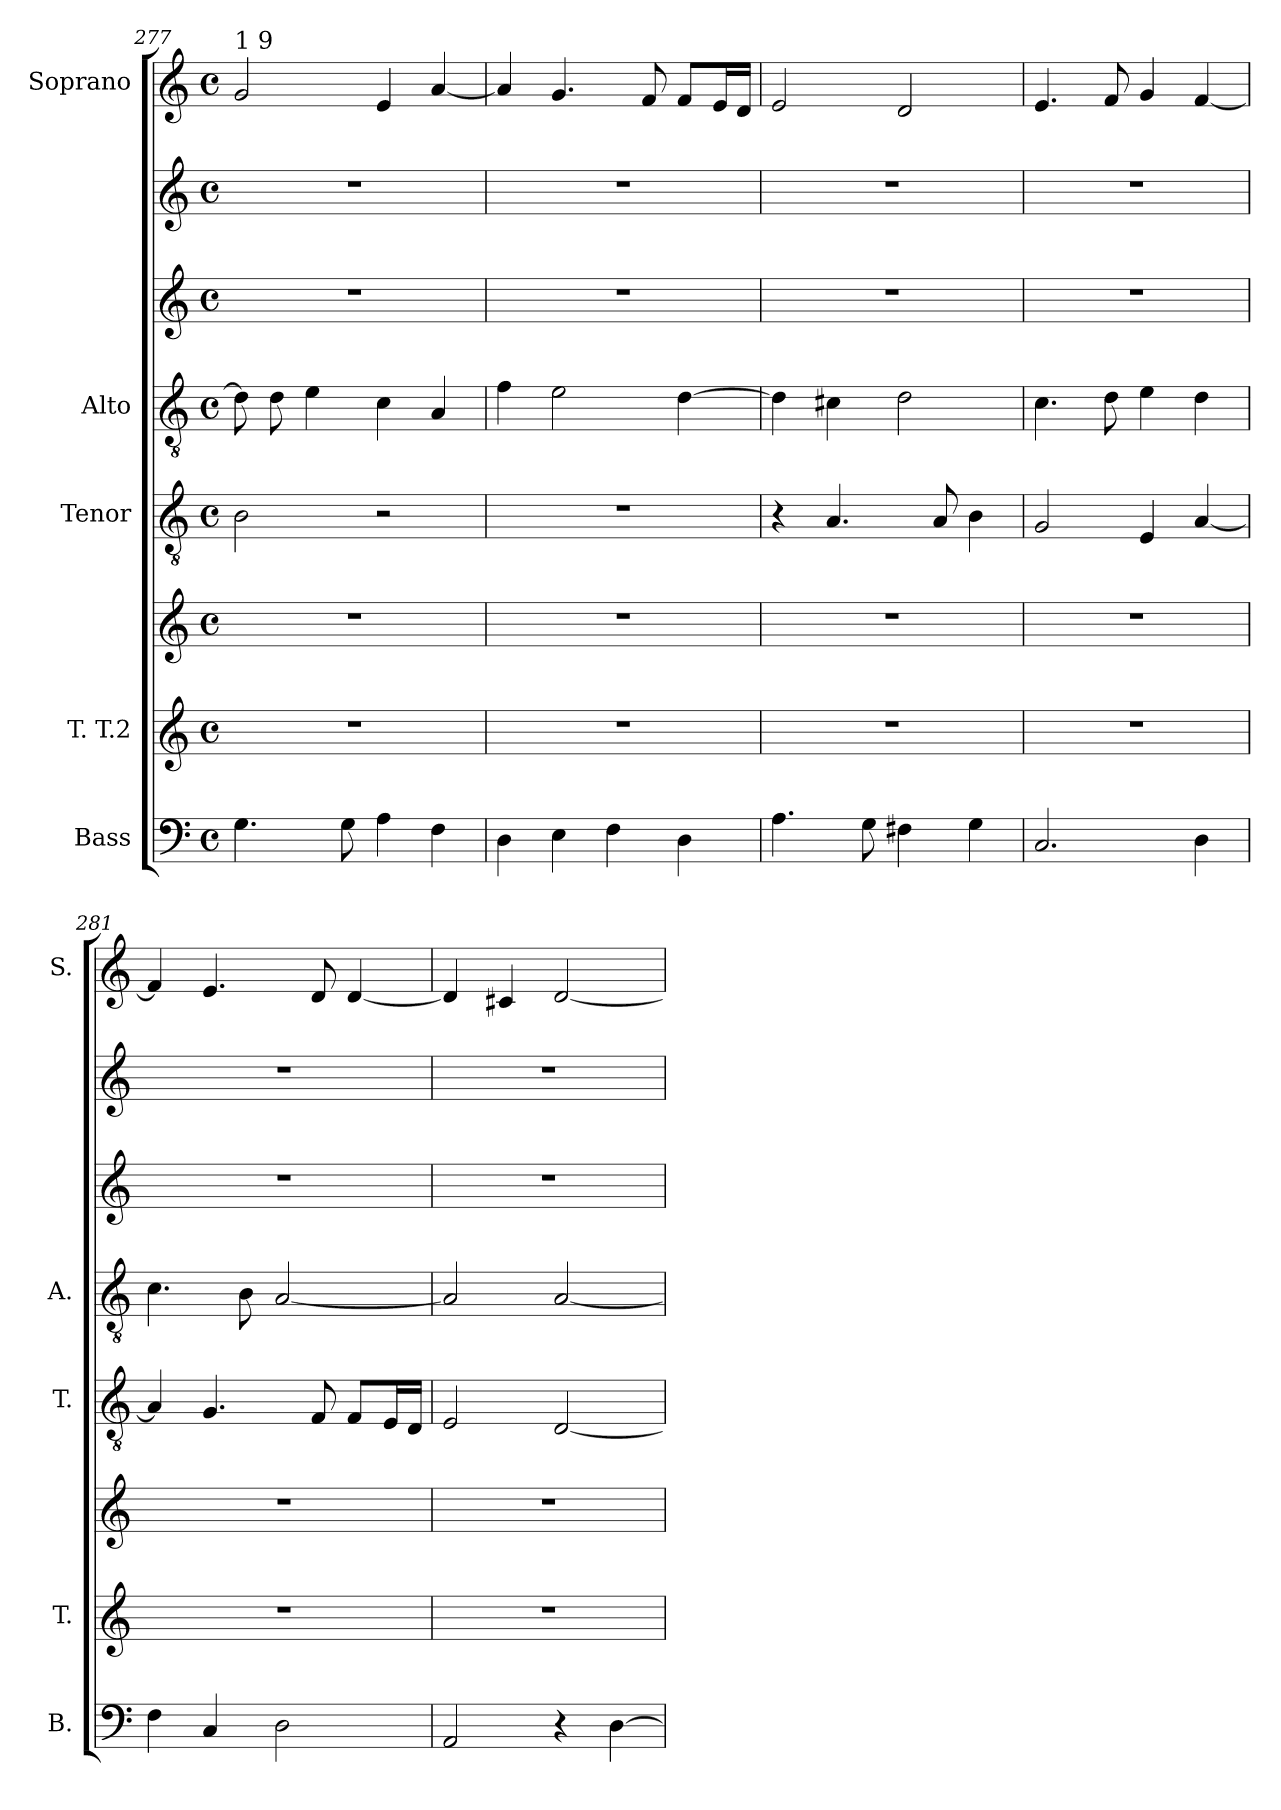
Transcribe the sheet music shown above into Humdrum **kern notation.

**kern	**kern	**kern	**kern	**kern	**kern	**kern	**kern
*part7	*part6	*part6	*part5	*part4	*part3	*part2	*part1
*staff8	*staff7	*staff6	*staff5	*staff4	*staff3	*staff2	*staff1
*I"Bass	*I"T. T.2	*	*I"Tenor	*I"Alto	*	*	*I"Soprano
*I'B.	*I'T.	*	*I'T.	*I'A.	*	*	*I'S.
!!LO:PB:g=z
*clefF4	*clefG2	*clefG2	*clefGv2	*clefGv2	*clefG2	*clefG2	*clefG2
*k[]	*k[]	*k[]	*k[]	*k[]	*k[]	*k[]	*k[]
*C:	*C:	*C:	*C:	*C:	*C:	*C:	*C:
*M4/4	*M4/4	*M4/4	*M4/4	*M4/4	*M4/4	*M4/4	*M4/4
*met(c)	*met(c)	*met(c)	*met(c)	*met(c)	*met(c)	*met(c)	*met(c)
=277	=277	=277	=277	=277	=277	=277	=277
!	!	!	!	!	!	!	!LO:TX:a:t=1 9
4.G\	1r	1r	2B\	8d\]	1r	1r	2g/
.	.	.	.	8d\	.	.	.
.	.	.	.	4e\	.	.	.
8G\	.	.	.	.	.	.	.
4A\	.	.	2r	4c\	.	.	4e/
4F\	.	.	.	4A/	.	.	[<4a/
=278	=278	=278	=278	=278	=278	=278	=278
4D\	1r	1r	1r	4f\	1r	1r	4a/]
4E\	.	.	.	2e\	.	.	4.g/
4F\	.	.	.	.	.	.	.
.	.	.	.	.	.	.	8f/
4D\	.	.	.	[>4d\	.	.	8f/L
.	.	.	.	.	.	.	16e/L
.	.	.	.	.	.	.	16d/JJ
=279	=279	=279	=279	=279	=279	=279	=279
4.A\	1r	1r	4r	4d\]	1r	1r	2e/
.	.	.	4.A/	4c#X\	.	.	.
8G\	.	.	.	.	.	.	.
4F#X\	.	.	.	2d\	.	.	2d/
.	.	.	8A/	.	.	.	.
4G\	.	.	4B\	.	.	.	.
=280	=280	=280	=280	=280	=280	=280	=280
2.C/	1r	1r	2G/	4.c\	1r	1r	4.e/
.	.	.	.	8d\	.	.	8f/
.	.	.	4E/	4e\	.	.	4g/
4D\	.	.	[>4A/	4d\	.	.	[>4f/
!!LO:LB:g=z
=281	=281	=281	=281	=281	=281	=281	=281
4F\	1r	1r	4A/]	4.c\	1r	1r	4f/]
4C/	.	.	4.G/	.	.	.	4.e/
.	.	.	.	8B\	.	.	.
2D\	.	.	.	[<2A/	.	.	.
.	.	.	8F/	.	.	.	8d/
.	.	.	8F/L	.	.	.	[<4d/
.	.	.	16E/L	.	.	.	.
.	.	.	16D/JJ	.	.	.	.
=282	=282	=282	=282	=282	=282	=282	=282
2AA/	1r	1r	2E/	2A/]	1r	1r	4d/]
.	.	.	.	.	.	.	4c#X/
4r	.	.	[<2D/	[<2A/	.	.	[<2d/
[>4D\	.	.	.	.	.	.	.
=	=	=	=	=	=	=	=
*-	*-	*-	*-	*-	*-	*-	*-
